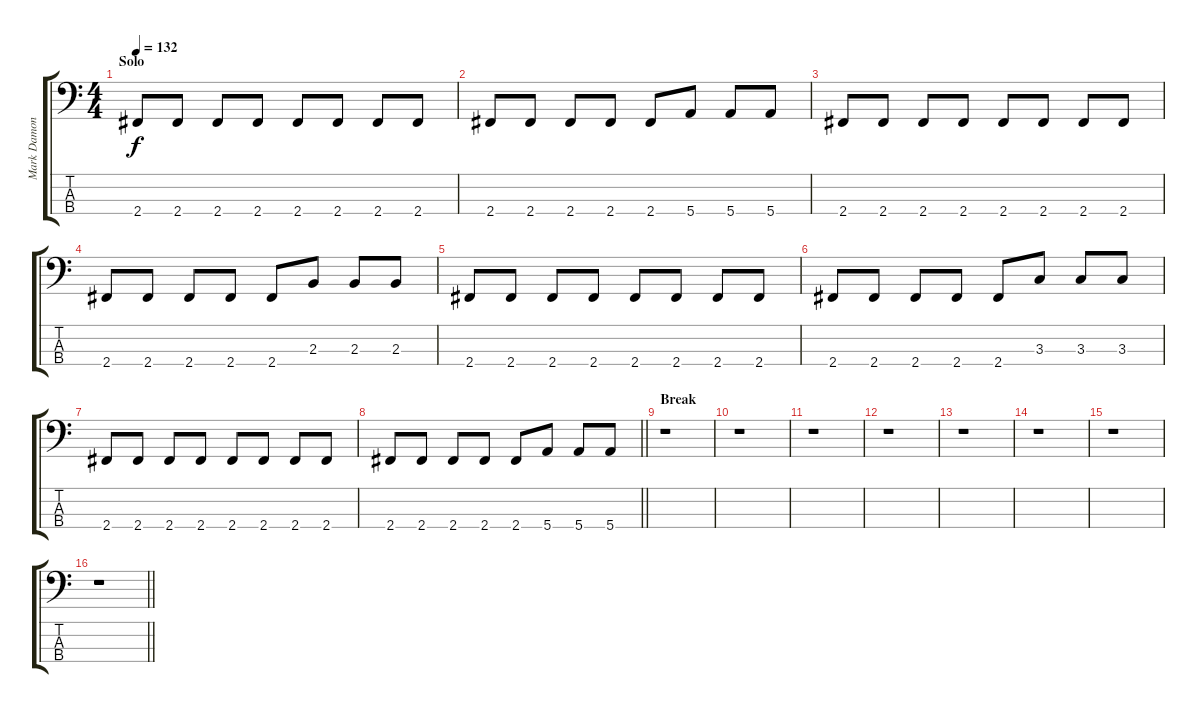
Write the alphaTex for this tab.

\track ("Mark Damon" "Mark Damon") {instrument electricbasspick}
\staff {score tabs}
\tuning (G2 D2 A1 E1) {hide}
\ts (4 4)
\section ("" "Solo")
\tempo 132
\clef f4
\ks c
2.4.8{dy f} 2.4.8 2.4.8 2.4.8 2.4.8 2.4.8 2.4.8 2.4.8 |
2.4.8 2.4.8 2.4.8 2.4.8 2.4.8 5.4.8 5.4.8 5.4.8 |
2.4.8 2.4.8 2.4.8 2.4.8 2.4.8 2.4.8 2.4.8 2.4.8 |
2.4.8 2.4.8 2.4.8 2.4.8 2.4.8 2.3.8 2.3.8 2.3.8 |
2.4.8 2.4.8 2.4.8 2.4.8 2.4.8 2.4.8 2.4.8 2.4.8 |
2.4.8 2.4.8 2.4.8 2.4.8 2.4.8 3.3.8 3.3.8 3.3.8 |
2.4.8 2.4.8 2.4.8 2.4.8 2.4.8 2.4.8 2.4.8 2.4.8 |
\barLineRight lightlight
2.4.8 2.4.8 2.4.8 2.4.8 2.4.8 5.4.8 5.4.8 5.4.8 |
\section ("" "Break")
r.1 |
r.1 |
r.1 |
r.1 |
r.1 |
r.1 |
r.1 |
\barLineRight lightlight
r.1
